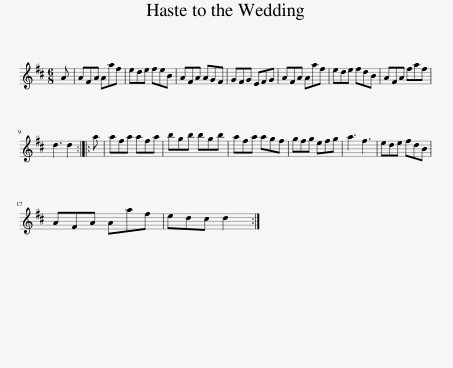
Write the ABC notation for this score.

X:1
L:1/8
M:6/8
I:linebreak $
K:none
V:1 treble transpose="8 "
V:1
[K:D] A | AFA Aaf | ede feB | AFA AGF | GFG EFG | %5
 AFA Aaf | ede fdB | AFA faf |$ d3 d2 :: a | %10
 afa afa | bgb bgb | afa agf | gfg efg | a3 f3 | %15
 ede fdB |$ AFA Aaf | edc d2 :| %18
